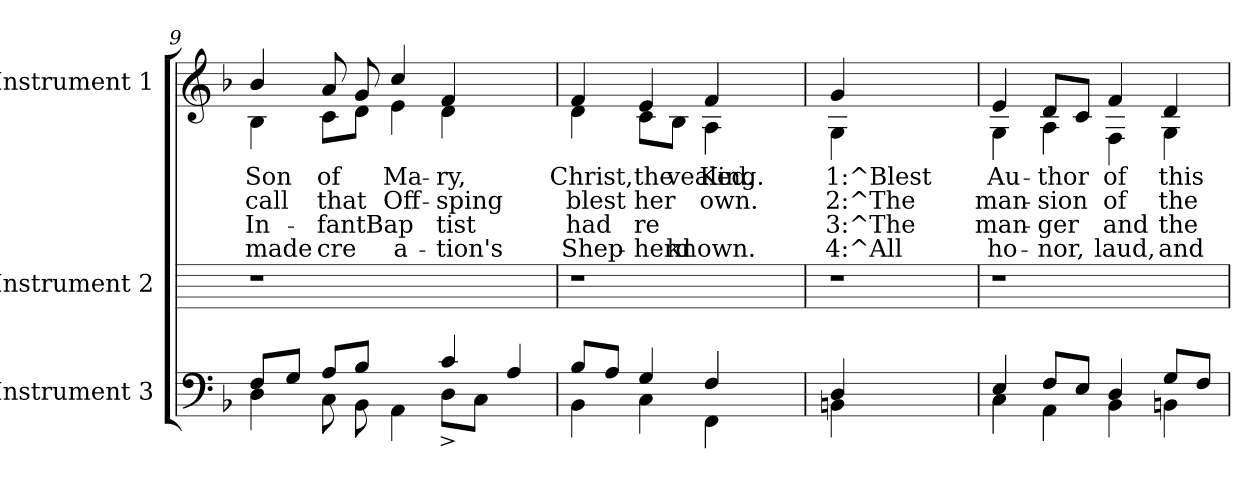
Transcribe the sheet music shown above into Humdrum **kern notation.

**kern	**text	**kern	**kern	**text	**text	**text	**text
*part3	*part3	*part2	*part1	*part1	*part1	*part1	*part1
*staff3	*staff3	*staff2	*staff1	*staff1	*staff1	*staff1	*staff1
*I"Instrument 3	*	*I"Instrument 2	*I"Instrument 1	*	*	*	*
*clefF4	*	*	*clefG2	*	*	*	*
*k[b-]	*	*k[]	*k[b-]	*	*	*	*
*F:	*	*C:	*F:	*	*	*	*
=9	=9	=9	=9	=9	=9	=9	=9
*^	*	*	*	*	*	*	*
!	!	!LO:LY:a:rj	!	!	!LO:LY:b:rj	!LO:LY:b:rj	!LO:LY:b:rj	!LO:LY:b:rj
*	*	*	*	*^	*	*	*	*
4D\	8F/L	.	1r	4b-/	4B-\	Son	call	In-	-made
!	!	!LO:LY:a:rj	!	!	!	!	!	!	!
.	8G/J	.	.	.	.	.	.	.	.
!	!	!LO:LY:a:rj	!	!	!	!LO:LY:b:rj	!LO:LY:b:rj	!LO:LY:b:rj	!LO:LY:b:rj
8C\L	8A/L	.	.	8a/L	8c\L	of	that	fantBap-	-cre-
!	!	!LO:LY:a:rj	!	!	!	!LO:LY:b:rj	!LO:LY:b:rj	!LO:LY:b:rj	!LO:LY:b:rj
8BB-\	8B-/J	.	.	8g/	8d\J	--	--	-	-
!	!	!LO:LY:a:rj	!	!	!	!LO:LY:b:rj	!LO:LY:b:rj	!LO:LY:b:rj	!LO:LY:b:rj
4AA\	4ryy	.	.	4cc/	4e\	-Ma-	-Off-	-	a-
!	!	!LO:LY:a:rj	!	!	!	!LO:LY:b:rj	!LO:LY:b:rj	!LO:LY:b:rj	!LO:LY:b:rj
4c/	8D^<\L	.	.	4f/	4d\	-ry,	sping	tist	tion's
!	!	!LO:LY:a:rj	!	!	!	!	!	!	!
.	8C\J	.	.	.	.	.	.	.	.
4A/	4ryy	.	4ryy	4ryy	4ryy	.	.	.	.
=10	=10	=10	=10	=10	=10	=10	=10	=10	=10
!	!	!LO:LY:a:rj	!	!	!	!LO:LY:b:rj	!LO:LY:b:rj	!LO:LY:b:rj	!LO:LY:b:rj
4BB-\	8B-/L	.	1r	4f/	4d\	Christ,	blest	had	Shep-
!	!	!LO:LY:a:rj	!	!	!	!	!	!	!
.	8A/J	.	.	.	.	.	.	.	.
!	!	!LO:LY:a:rj	!	!	!	!LO:LY:b:rj	!LO:LY:b:rj	!LO:LY:b:rj	!LO:LY:b:rj
4G/	4C\	.	.	4e/	8c\L	-the	her	re-	-herd
!	!	!	!	!	!	!LO:LY:b:rj	!LO:LY:b:rj	!LO:LY:b:rj	!LO:LY:b:rj
.	.	.	.	.	8B-\J	vealed.	.	-	-known.
!	!	!LO:LY:a:rj	!	!	!	!LO:LY:b:rj	!LO:LY:b:rj	!LO:LY:b:rj	!LO:LY:b:rj
4F/	4FF\	.	.	4f/	4A\	King.	own.	-	-
4ryy	4ryy	.	.	4ryy	4ryy	.	.	.	.
!!LO:LB:g=z	!!
=11	=11	=11	=11	=11	=11	=11	=11	=11	=11
!	!	!LO:LY:a:rj	!	!	!	!LO:LY:b:rj	!LO:LY:b:rj	!LO:LY:b:rj	!LO:LY:b:rj
4D/	4BBn\	.	1r	4g/	4G\	1:^Blest	2:^The	3:^The	4:^All
2.ryy	2.ryy	.	.	2.ryy	2.ryy	.	.	.	.
=12	=12	=12	=12	=12	=12	=12	=12	=12	=12
!	!	!LO:LY:a:rj	!	!	!	!LO:LY:b:rj	!LO:LY:b:rj	!LO:LY:b:rj	!LO:LY:b:rj
4E/	4C\	.	1r	4e/	4G\	Au-	-man-	-man-	-ho-
!	!	!LO:LY:a:rj	!	!	!	!LO:LY:b:rj	!LO:LY:b:rj	!LO:LY:b:rj	!LO:LY:b:rj
4AA\	8F/L	.	.	4A\	8d/L	-thor	sion	ger	nor,
!	!	!LO:LY:a:rj	!	!	!	!LO:LY:b:rj	!LO:LY:b:rj	!LO:LY:b:rj	!LO:LY:b:rj
.	8E/J	.	.	.	8c/J	.	.	.	.
!	!	!LO:LY:a:rj	!	!	!	!LO:LY:b:rj	!LO:LY:b:rj	!LO:LY:b:rj	!LO:LY:b:rj
4D/	4BB-\	.	.	4f/	4F\	of	of	and	laud,
!	!	!LO:LY:a:rj	!	!	!	!LO:LY:b:rj	!LO:LY:b:rj	!LO:LY:b:rj	!LO:LY:b:rj
4BBn\	8G/L	.	.	4d/	4G\	this	the	the	and
!	!	!LO:LY:a:rj	!	!	!	!	!	!	!
.	8F/J	.	.	.	.	.	.	.	.
*v	*v	*	*	*v	*v	*	*	*	*
=	=	=	=	=	=	=	=
*-	*-	*-	*-	*-	*-	*-	*-
